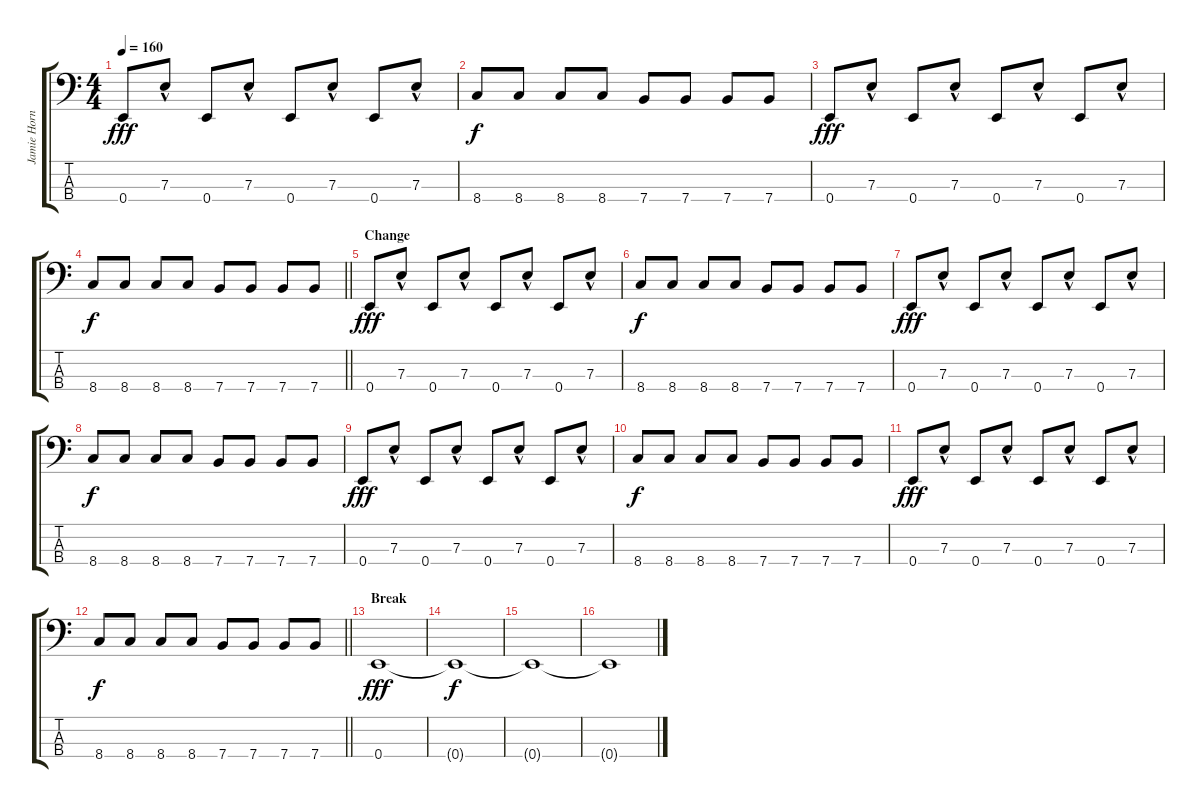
\track ("Jamie Hornsmith - Bass" "Jamie Horn") {instrument electricbassfinger}
\staff {score tabs}
\tuning (G2 D2 A1 E1) {hide}
\ts (4 4)
\tempo 160
\clef f4
\ks c
0.4.8{dy fff} 7.3{hac}.8 0.4.8 7.3{hac}.8 0.4.8 7.3{hac}.8 0.4.8 7.3{hac}.8 |
8.4.8{dy f} 8.4.8 8.4.8 8.4.8 7.4.8 7.4.8 7.4.8 7.4.8 |
0.4.8{dy fff} 7.3{hac}.8 0.4.8 7.3{hac}.8 0.4.8 7.3{hac}.8 0.4.8 7.3{hac}.8 |
\barLineRight lightlight
8.4.8{dy f} 8.4.8 8.4.8 8.4.8 7.4.8 7.4.8 7.4.8 7.4.8 |
\section ("" "Change")
0.4.8{dy fff} 7.3{hac}.8 0.4.8 7.3{hac}.8 0.4.8 7.3{hac}.8 0.4.8 7.3{hac}.8 |
8.4.8{dy f} 8.4.8 8.4.8 8.4.8 7.4.8 7.4.8 7.4.8 7.4.8 |
0.4.8{dy fff} 7.3{hac}.8 0.4.8 7.3{hac}.8 0.4.8 7.3{hac}.8 0.4.8 7.3{hac}.8 |
8.4.8{dy f} 8.4.8 8.4.8 8.4.8 7.4.8 7.4.8 7.4.8 7.4.8 |
0.4.8{dy fff} 7.3{hac}.8 0.4.8 7.3{hac}.8 0.4.8 7.3{hac}.8 0.4.8 7.3{hac}.8 |
8.4.8{dy f} 8.4.8 8.4.8 8.4.8 7.4.8 7.4.8 7.4.8 7.4.8 |
0.4.8{dy fff} 7.3{hac}.8 0.4.8 7.3{hac}.8 0.4.8 7.3{hac}.8 0.4.8 7.3{hac}.8 |
\barLineRight lightlight
8.4.8{dy f} 8.4.8 8.4.8 8.4.8 7.4.8 7.4.8 7.4.8 7.4.8 |
\section ("" "Break")
0.4.1{dy fff} |
0.4{t}.1{dy f} |
0.4{t}.1 |
0.4{t}.1
